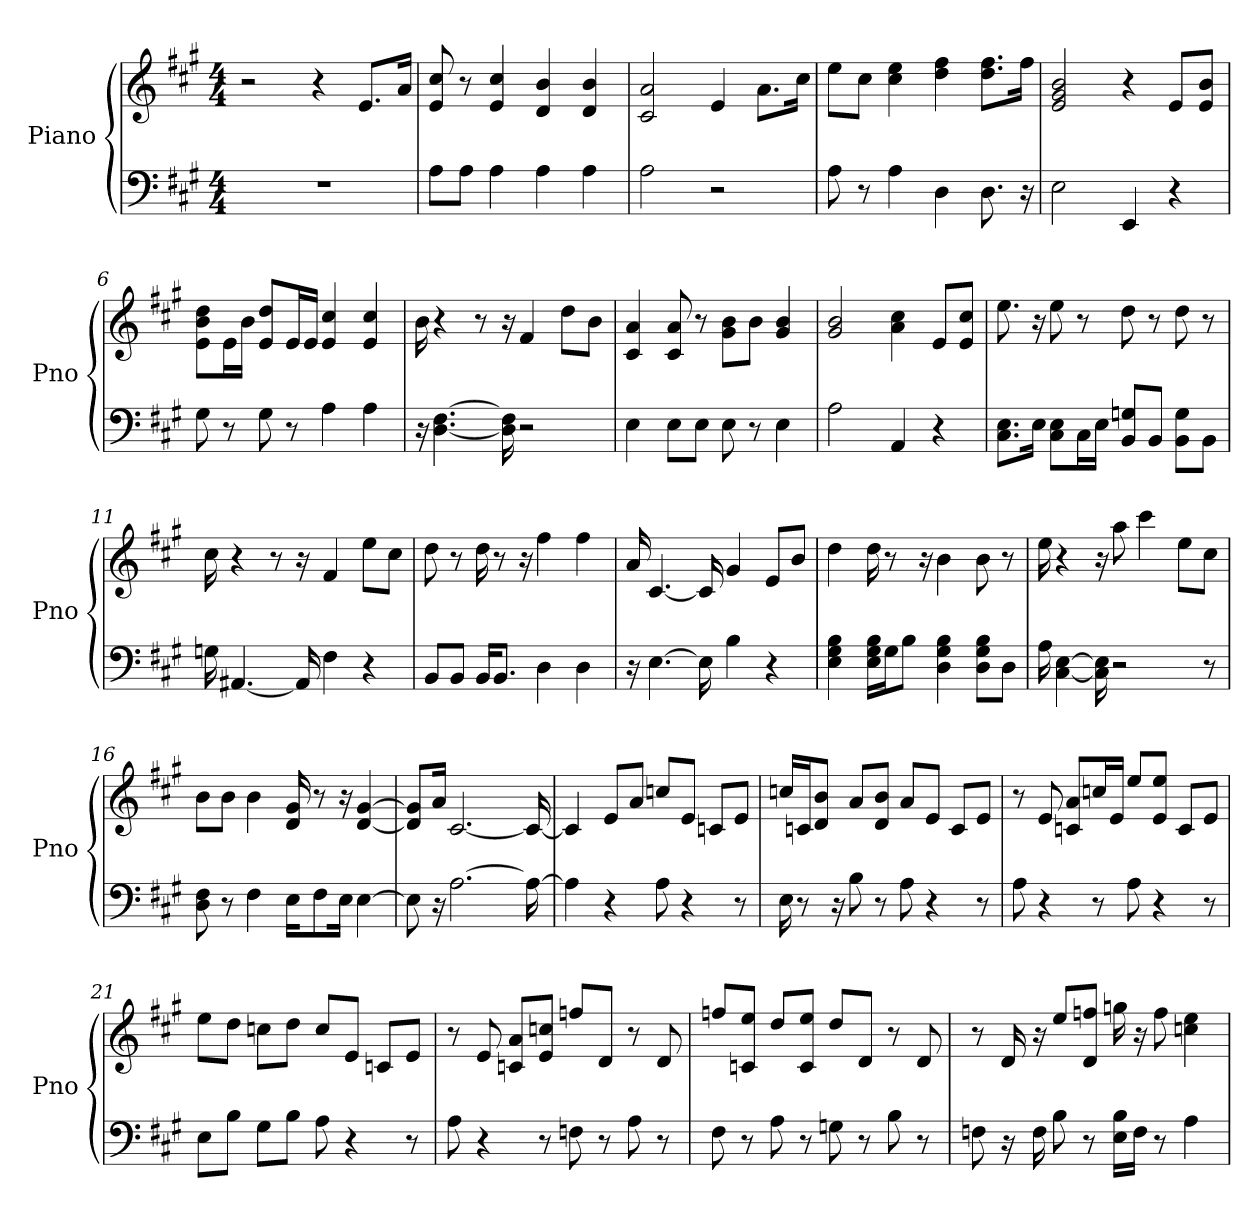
**kern	**kern
*part1	*part1
*staff2	*staff1
*I"Piano	*
*I'Pno	*
*clefF4	*clefG2
*k[f#c#g#]	*k[f#c#g#]
*A:	*A:
*M4/4	*M4/4
*MM140	*MM140
=1	=1
1r	2r
.	4r
.	8.e/L
.	16a/Jk
=2	=2
8A\L	8cc# 8e
8A\J	8r
4A	4cc# 4e
4A	4b 4d
4A	4b 4d
=3	=3
2A	2a 2c#
2r	4e
.	8.a\L
.	16cc#\Jk
=4	=4
8A	8ee\L
8r	8cc#\J
4A	4ee 4cc#
4D	4ff# 4dd
8.D	8.ff#\ 8.dd\L
16r	16ff#\Jk
=5	=5
2E	2g# 2b 2e
4EE	4r
4r	8e/L
.	8b/ 8e/J
=6	=6
8G#	8dd\ 8b\ 8e\L
8r	16e\L
.	16b\JJ
8G#	8dd/ 8e/L
8r	16e/L
.	16e/JJ
4A	4e 4cc#
4A	4e 4cc#
=7	=7
16r	16b
[4.F# [4.D	4r
.	8r
16F#] 16D]	16r
2r	4f#
.	8dd\L
.	8b\J
=8	=8
4E	4a 4c#
8E\L	8c# 8a
8E\J	8r
8E	8b\ 8g#\L
8r	8b\J
4E	4g# 4b
=9	=9
2A	2b 2g#
4AA	4cc# 4a
4r	8e/L
.	8cc#/ 8e/J
=10	=10
8.C#\ 8.E\L	8.ee
16E\Jk	16r
8C#\ 8E\L	8ee
16C#\L	8r
16E\JJ	.
8BB/ 8G/L	8dd
8BB/J	8r
8G\ 8BB\L	8dd
8BB\J	8r
=11	=11
16G	16cc#
[4.AA#	4r
.	8r
16AA#]	16r
4F#	4f#
4r	8ee\L
.	8cc#\J
=12	=12
8BB/L	8dd
8BB/J	8r
16BB/KL	16dd
8.BB/J	8r
.	16r
4D	4ff#
4D	4ff#
=13	=13
16r	16a
[4.E	[4.c#
16E]	16c#]
4B	4g#
4r	8e/L
.	8b/J
=14	=14
4B 4G# 4E	4dd
16B\ 16G#\ 16E\LL	16dd
16G#\J	8r
8B\J	.
.	16r
4G# 4B 4D	4b
8G#\ 8D\ 8B\L	8b
8D\J	8r
=15	=15
16A	16ee
[4E [4C#	4r
16E] 16C#]	16r
2r	8aa
.	4ccc#
.	8ee\L
8r	8cc#\J
=16	=16
8F# 8D	8b\L
8r	8b\J
4F#	4b
16E\KL	16d 16g#
8F#\	8r
16E\Jk	16r
[4E	[4d [4g#
=17	=17
8E]	8d]/ 8g#]/L
16r	16a/Jk
[2.A	[2.c#
16A_	16c#_
=18	=18
4A]	4c#]
4r	8e/L
.	8a/J
8A	8cc/L
4r	8e/J
.	8c/L
8r	8e/J
=19	=19
16E	16cc/LL
8r	16c/J
.	8b/ 8d/J
16r	.
8B	8a/L
8r	8b/ 8d/J
8A	8a/L
4r	8e/J
.	8c/L
8r	8e/J
=20	=20
8A	8r
4r	8e
.	8a/ 8c/L
8r	16cc/L
.	16e/JJ
8A	8ee/L
4r	8ee/ 8e/J
.	8c/L
8r	8e/J
=21	=21
8E\L	8ee\L
8B\J	8dd\J
8G#\L	8cc\L
8B\J	8dd\J
8A	8cc/L
4r	8e/J
.	8c/L
8r	8e/J
=22	=22
8A	8r
4r	8e
.	8a/ 8c/L
8r	8cc/ 8e/J
8F	8ff/L
8r	8d/J
8A	8r
8r	8d
=23	=23
8F#	8ff/L
8r	8ee/ 8c/J
8A	8dd/L
8r	8ee/ 8c/J
8G	8dd/L
8r	8d/J
8B	8r
8r	8d
=24	=24
8F	8r
16r	16d
16F	16r
8B	8ee/L
8r	8ff/ 8d/J
16B\ 16E\LL	16gg
16F\JJ	16r
8r	8ff
4A	4ee 4cc
=	=
*-	*-
